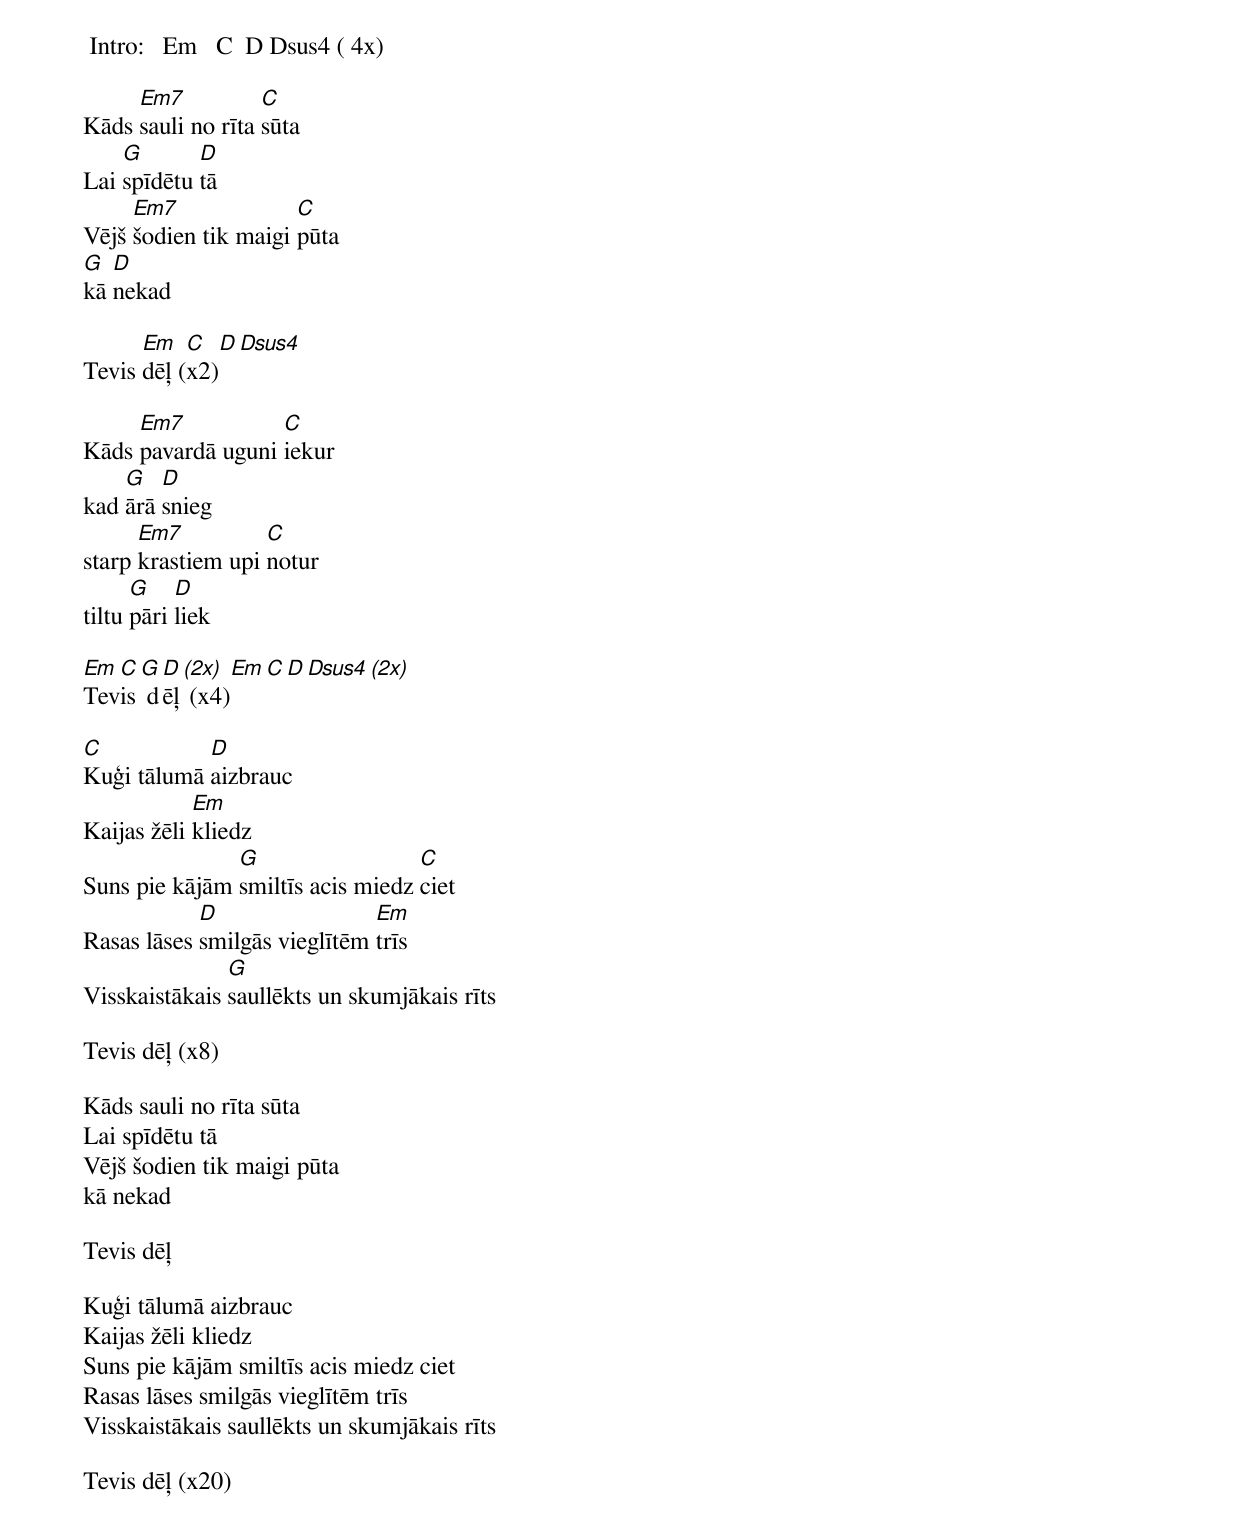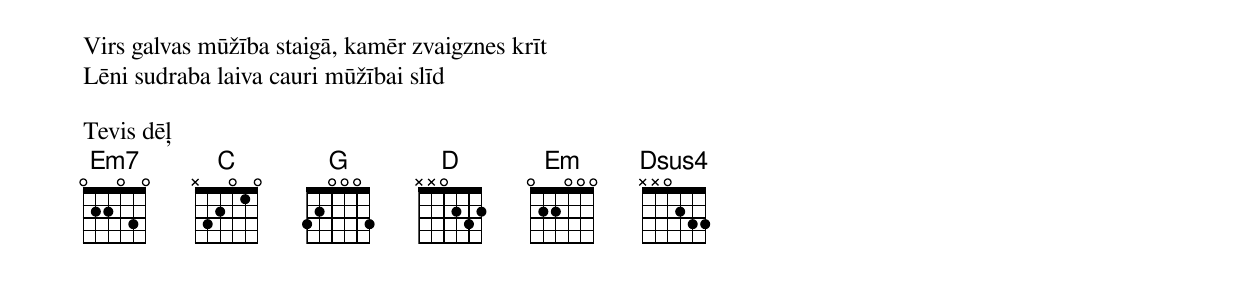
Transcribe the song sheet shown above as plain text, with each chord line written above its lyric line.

 Intro:   Em   C  D Dsus4 ( 4x)

     Em7           C
Kāds sauli no rīta sūta
    G       D
Lai spīdētu tā
     Em7              C
Vējš šodien tik maigi pūta
G  D
kā nekad

      Em   C  D Dsus4
Tevis dēļ (x2)

     Em7           C
Kāds pavardā uguni iekur
    G   D
kad ārā snieg
      Em7          C
starp krastiem upi notur
      G    D
tiltu pāri liek

Em C G D (2x) Em  C  D Dsus4 (2x)
Tevis dēļ (x4)

C           D
Kuģi tālumā aizbrauc
            Em
Kaijas žēli kliedz
               G                  C
Suns pie kājām smiltīs acis miedz ciet
            D                 Em
Rasas lāses smilgās vieglītēm trīs
               G
Visskaistākais saullēkts un skumjākais rīts

Tevis dēļ (x8)

Kāds sauli no rīta sūta
Lai spīdētu tā
Vējš šodien tik maigi pūta
kā nekad

Tevis dēļ

Kuģi tālumā aizbrauc
Kaijas žēli kliedz
Suns pie kājām smiltīs acis miedz ciet
Rasas lāses smilgās vieglītēm trīs
Visskaistākais saullēkts un skumjākais rīts

Tevis dēļ (x20)

Virs galvas mūžība staigā, kamēr zvaigznes krīt
Lēni sudraba laiva cauri mūžībai slīd

Tevis dēļ
